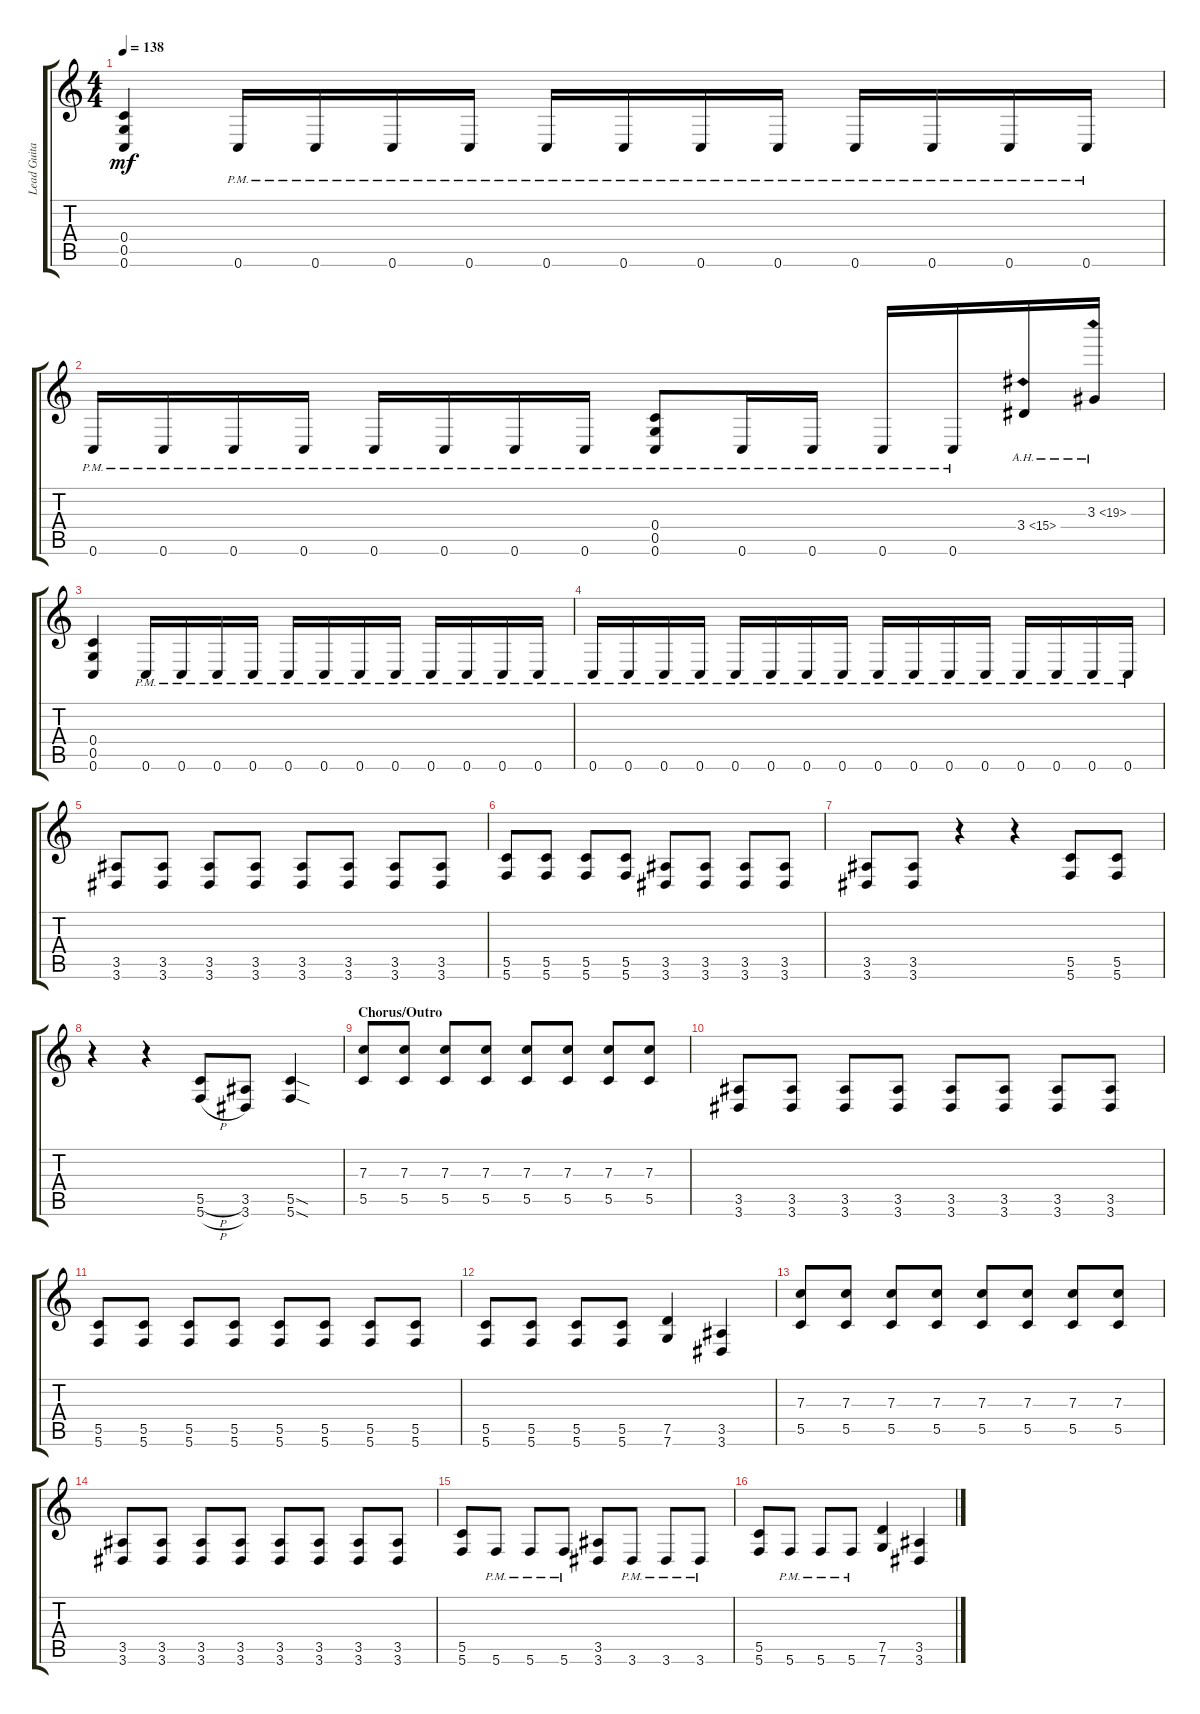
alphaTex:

\track ("Lead Guitar" "Lead Guita") {instrument distortionguitar}
\staff {score tabs}
\tuning (D4 A3 F3 C3 G2 C2) {hide}
\ts (4 4)
\tempo 138
\clef g2
\ks c
(0.4 0.5 0.6).4{dy mf} 0.6{pm}.16 0.6{pm}.16 0.6{pm}.16 0.6{pm}.16 0.6{pm}.16 0.6{pm}.16 0.6{pm}.16 0.6{pm}.16 0.6{pm}.16 0.6{pm}.16 0.6{pm}.16 0.6{pm}.16 |
0.6{pm}.16 0.6{pm}.16 0.6{pm}.16 0.6{pm}.16 0.6{pm}.16 0.6{pm}.16 0.6{pm}.16 0.6{pm}.16 (0.4 0.5 0.6{pm}).8 0.6{pm}.16 0.6{pm}.16 0.6{pm}.16 0.6{pm}.16 3.4{ah 12}.16 3.3{ah 16}.16 |
(0.4 0.5 0.6).4 0.6{pm}.16 0.6{pm}.16 0.6{pm}.16 0.6{pm}.16 0.6{pm}.16 0.6{pm}.16 0.6{pm}.16 0.6{pm}.16 0.6{pm}.16 0.6{pm}.16 0.6{pm}.16 0.6{pm}.16 |
0.6{pm}.16 0.6{pm}.16 0.6{pm}.16 0.6{pm}.16 0.6{pm}.16 0.6{pm}.16 0.6{pm}.16 0.6{pm}.16 0.6{pm}.16 0.6{pm}.16 0.6{pm}.16 0.6{pm}.16 0.6{pm}.16 0.6{pm}.16 0.6{pm}.16 0.6{pm}.16 |
(3.5 3.6).8 (3.5 3.6).8 (3.5 3.6).8 (3.5 3.6).8 (3.5 3.6).8 (3.5 3.6).8 (3.5 3.6).8 (3.5 3.6).8 |
(5.5 5.6).8 (5.5 5.6).8 (5.5 5.6).8 (5.5 5.6).8 (3.5 3.6).8 (3.5 3.6).8 (3.5 3.6).8 (3.5 3.6).8 |
(3.5 3.6).8 (3.5 3.6).8 r.4 r.4 (5.5 5.6).8 (5.5 5.6).8 |
r.4 r.4 (5.5{h} 5.6{h}).8 (3.5 3.6).8 (5.5{sod} 5.6{sod}).4 |
\section ("" "Chorus/Outro")
(7.3 5.5).8 (7.3 5.5).8 (7.3 5.5).8 (7.3 5.5).8 (7.3 5.5).8 (7.3 5.5).8 (7.3 5.5).8 (7.3 5.5).8 |
(3.5 3.6).8 (3.5 3.6).8 (3.5 3.6).8 (3.5 3.6).8 (3.5 3.6).8 (3.5 3.6).8 (3.5 3.6).8 (3.5 3.6).8 |
(5.5 5.6).8 (5.5 5.6).8 (5.5 5.6).8 (5.5 5.6).8 (5.5 5.6).8 (5.5 5.6).8 (5.5 5.6).8 (5.5 5.6).8 |
(5.5 5.6).8 (5.5 5.6).8 (5.5 5.6).8 (5.5 5.6).8 (7.5 7.6).4 (3.5 3.6).4 |
(7.3 5.5).8 (7.3 5.5).8 (7.3 5.5).8 (7.3 5.5).8 (7.3 5.5).8 (7.3 5.5).8 (7.3 5.5).8 (7.3 5.5).8 |
(3.5 3.6).8 (3.5 3.6).8 (3.5 3.6).8 (3.5 3.6).8 (3.5 3.6).8 (3.5 3.6).8 (3.5 3.6).8 (3.5 3.6).8 |
(5.5 5.6).8 5.6{pm}.8 5.6{pm}.8 5.6{pm}.8 (3.5 3.6).8 3.6{pm}.8 3.6{pm}.8 3.6{pm}.8 |
(5.5 5.6).8 5.6{pm}.8 5.6{pm}.8 5.6{pm}.8 (7.5 7.6).4 (3.5 3.6).4
